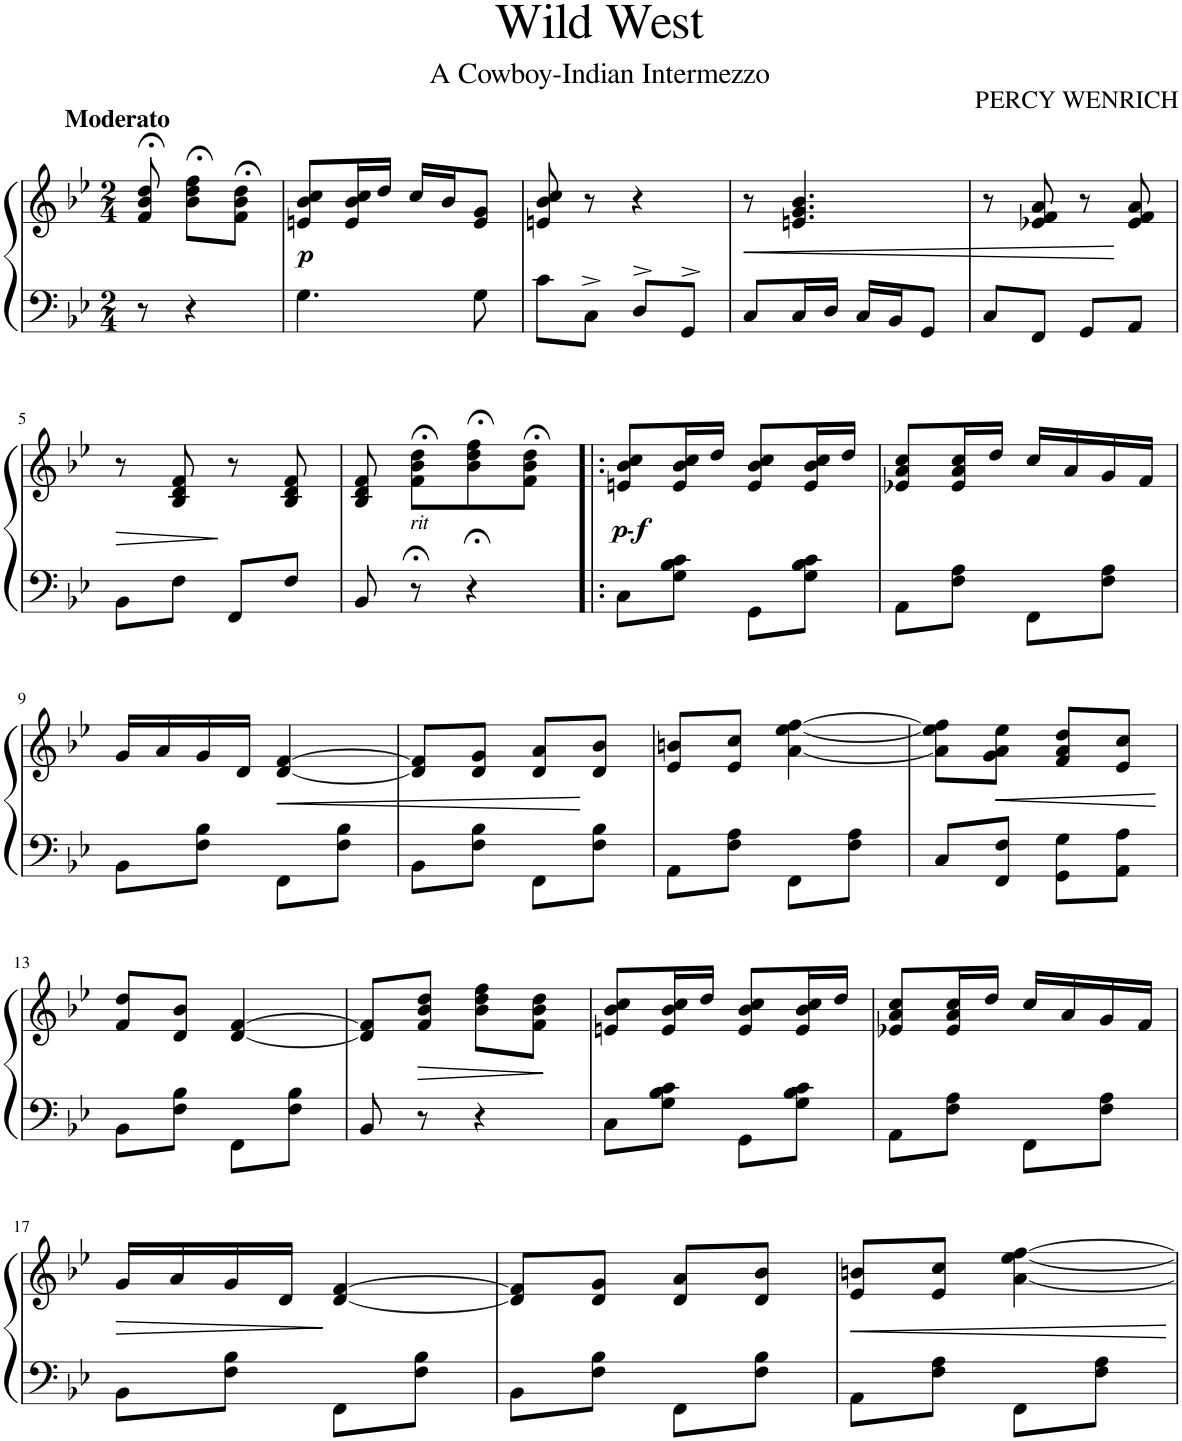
**kern	**kern	**dynam
*part1	*part1	*part1
*staff2	*staff1	*staff1/2
*I"Piano	*	*
*I'Pno.	*	*
*clefF4	*clefG2	*
*k[b-e-]	*k[b-e-]	*
*M2/4	*M2/4	*
=	=	=
!	!LO:TX:a:B:t=Moderato	!
8r	8f/;< 8b-/;< 8dd/;<	.
4r	8b-\;< 8dd\;< 8ff\;<L	.
.	8f\;< 8b-\;< 8dd\;<J	.
=1	=1	=1
!	!	!LO:DY:b
4.G\	8en/ 8b-/ 8cc/L	p
.	16e/ 16b-/ 16cc/L	.
.	16dd/JJ	.
.	16cc/LL	.
.	16b-/J	.
8G\	8e/ 8g/J	.
=2	=2	=2
8c\L	8en/ 8b-/ 8cc/	.
8C^\J	8r	.
8D^>/L	4r	.
8GG^>/J	.	.
=3	=3	=3
!	!	!LO:HP:b
8C/L	8r	<
16C/L	4.en/ 4.g/ 4.b-/	.
16D/JJ	.	.
16C/LL	.	.
16BB-/J	.	.
8GG/J	.	.
=4	=4	=4
8C/L	8r	.
8FF/J	8e-X/ 8f/ 8a/	.
8GG/L	8r	.
8AA/J	8e-/ 8f/ 8a/	.
.	.	[
!!LO:LB:g=z
=5	=5	=5
!	!	!LO:HP:b
8BB-\L	8r	>
8F\J	8B-/ 8d/ 8f/	.
8FF/L	8r	]
8F/J	8B-/ 8d/ 8f/	.
=6	=6	=6
8BB-/	8B-/Z 8d/Z 8f/Z	.
!LO:TX:a:i:t=rit	!	!
8r;<	8f\;< 8b-\;< 8dd\;<L	.
4r;<	8b-\;< 8dd\;< 8ff\;<	.
.	8f\;< 8b-\;< 8dd\;<J	.
=7!|:	=7!|:	=7!|:
!	!	!LO:DY:b
!	!	!LO:DY:n=1:b
!	!	!LO:DY:n=2:b
8C\L	8en/ 8b-/ 8cc/L	p other-dynamics f
8G\ 8B-\ 8c\J	16e/ 16b-/ 16cc/L	.
.	16dd/JJ	.
8GG\L	8e/ 8b-/ 8cc/L	.
8G\ 8B-\ 8c\J	16e/ 16b-/ 16cc/L	.
.	16dd/JJ	.
=8	=8	=8
8AA\L	8e-X/ 8a/ 8cc/L	.
8F\ 8A\J	16e-/ 16a/ 16cc/L	.
.	16dd/JJ	.
8FF\L	16cc/LL	.
.	16a/	.
8F\ 8A\J	16g/	.
.	16f/JJ	.
!!LO:LB:g=z
=9	=9	=9
8BB-\L	16g/LL	.
.	16a/	.
8F\ 8B-\J	16g/	.
.	16d/JJ	.
!	!	!LO:HP:b
8FF\L	[4d/ [4f/	<
8F\ 8B-\J	.	.
=10	=10	=10
8BB-\L	8d/] 8f/]L	.
8F\ 8B-\J	8d/ 8g/J	.
8FF\L	8d/ 8a/L	.
8F\ 8B-\J	8d/ 8b-/J	.
.	.	[
=11	=11	=11
8AA\L	8e-/ 8bn/L	.
8F\ 8A\J	8e-/ 8cc/J	.
8FF\L	[4a\ [4ee-\ [4ff\	.
8F\ 8A\J	.	.
=12	=12	=12
8C/L	8a\] 8ee-\] 8ff\]L	.
!	!	!LO:HP:b
8FF/ 8F/J	8g\ 8a\ 8ee-\J	<
8GG\ 8G\L	8f/ 8a/ 8dd/L	.
8AA\ 8A\J	8e-/ 8cc/J	.
.	.	[
!!LO:LB:g=z
=13	=13	=13
8BB-\L	8f/ 8dd/L	.
8F\ 8B-\J	8d/ 8b-/J	.
8FF\L	[4d/ [4f/	.
8F\ 8B-\J	.	.
=14	=14	=14
8BB-/	8d/] 8f/]L	.
!	!	!LO:HP:b
8r	8f/ 8b-/ 8dd/J	>
4r	8b-\ 8dd\ 8ff\L	.
.	8f\ 8b-\ 8dd\J	.
.	.	]
=15	=15	=15
8C\L	8en/ 8b-/ 8cc/L	.
8G\ 8B-\ 8c\J	16e/ 16b-/ 16cc/L	.
.	16dd/JJ	.
8GG\L	8e/ 8b-/ 8cc/L	.
8G\ 8B-\ 8c\J	16e/ 16b-/ 16cc/L	.
.	16dd/JJ	.
=16	=16	=16
8AA\L	8e-X/ 8a/ 8cc/L	.
8F\ 8A\J	16e-/ 16a/ 16cc/L	.
.	16dd/JJ	.
8FF\L	16cc/LL	.
.	16a/	.
8F\ 8A\J	16g/	.
.	16f/JJ	.
!!LO:LB:g=z
=17	=17	=17
!	!	!LO:HP:b
8BB-\L	16g/LL	>
.	16a/	.
8F\ 8B-\J	16g/	.
.	16d/JJ	.
8FF\L	[4d/ [4f/	]
8F\ 8B-\J	.	.
=18	=18	=18
8BB-\L	8d/] 8f/]L	.
8F\ 8B-\J	8d/ 8g/J	.
8FF\L	8d/ 8a/L	.
8F\ 8B-\J	8d/ 8b-/J	.
=19	=19	=19
!	!	!LO:HP:b
8AA\L	8e-/ 8bn/L	<
8F\ 8A\J	8e-/ 8cc/J	.
8FF\L	[4a\ [4ee-\ [4ff\	.
8F\ 8A\J	.	.
.	.	[
=	=	=
*-	*-	*-
